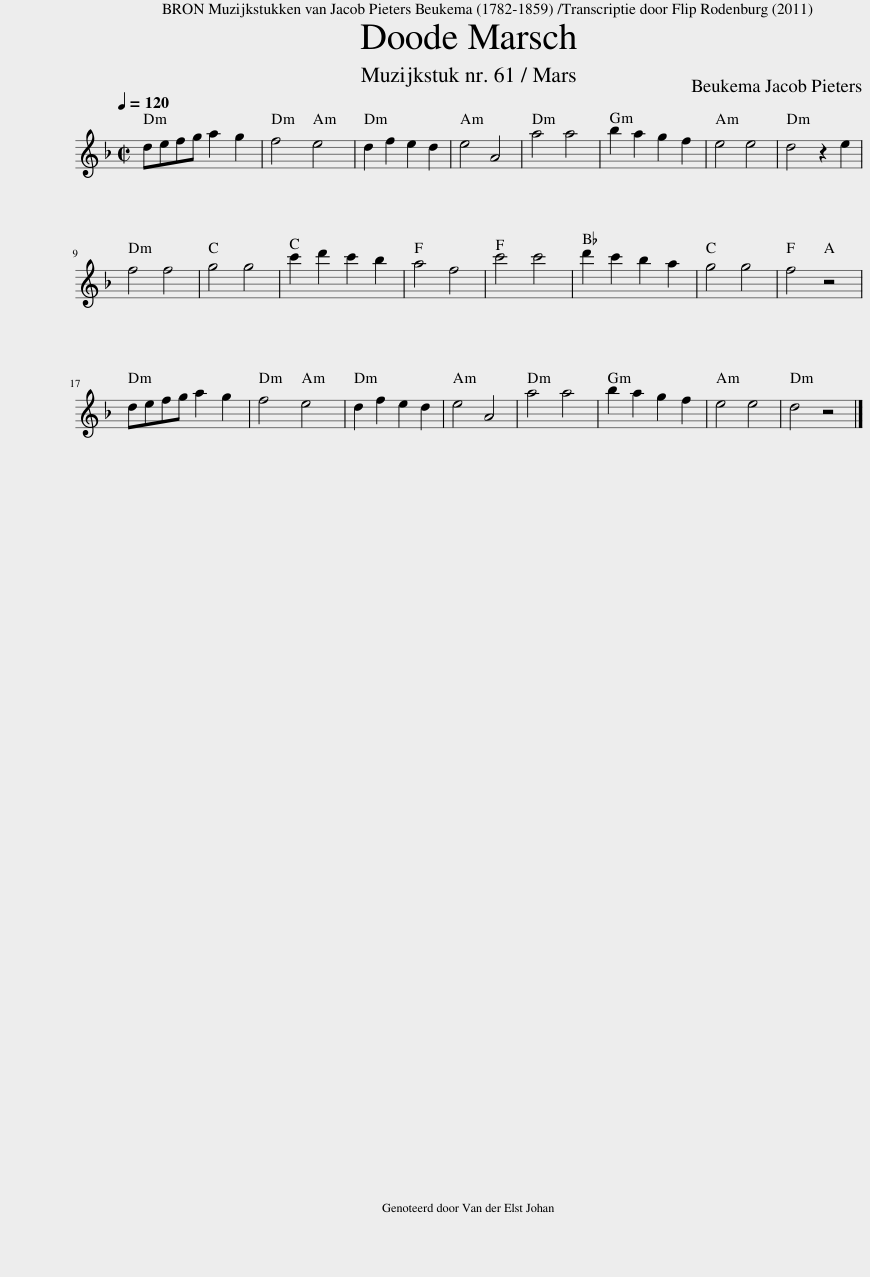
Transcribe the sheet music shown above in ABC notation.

X:1
L:1/8
Q:1/4=120
M:2/2
I:linebreak $
K:F
V:1 treble
V:1
 defg a2 g2 | f4 e4 | d2 f2 e2 d2 | e4 A4 | a4 a4 | %5
 b2 a2 g2 f2 | e4 e4 | d4 z2 e2 |$ f4 f4 | g4 g4 | %10
 c'2 d'2 c'2 b2 | a4 f4 | c'4 c'4 | d'2 c'2 b2 a2 | g4 g4 | %15
 f4 z4 |$ defg a2 g2 | f4 e4 | d2 f2 e2 d2 | e4 A4 | %20
 a4 a4 | b2 a2 g2 f2 | e4 e4 | d4 z4 |] %24
